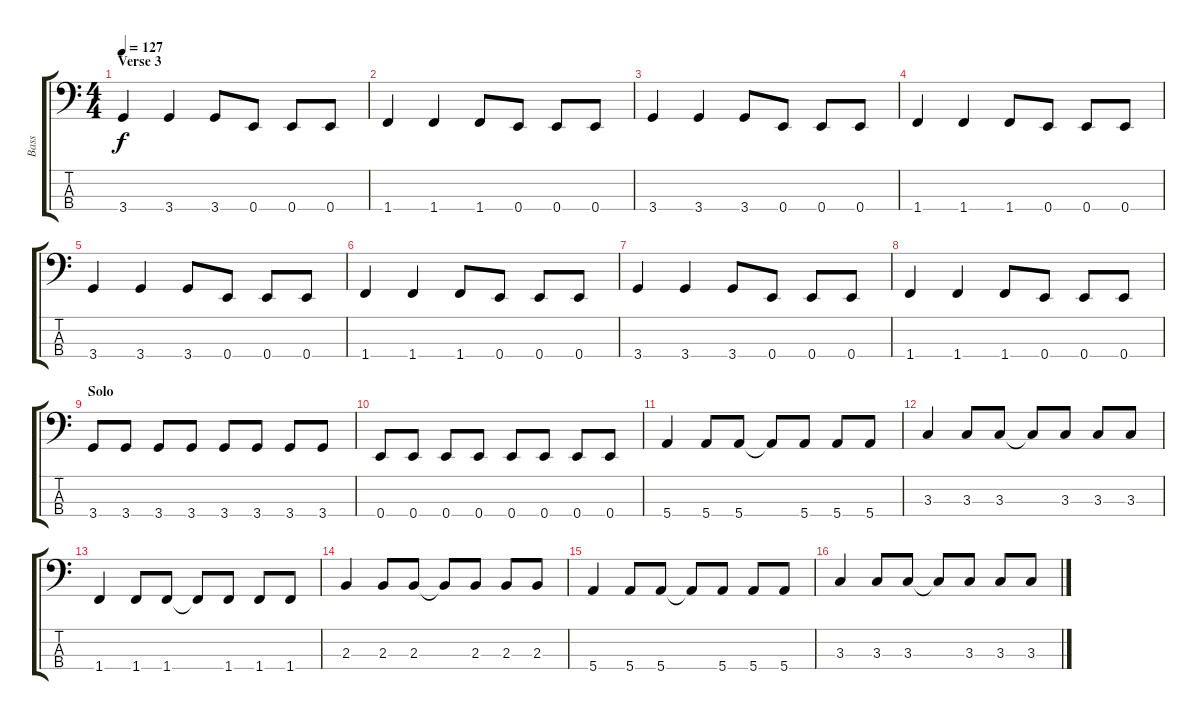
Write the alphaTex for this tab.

\track ("Bass" "Bass") {instrument electricbasspick}
\staff {score tabs}
\tuning (G2 D2 A1 E1) {hide}
\ts (4 4)
\section ("" "Verse 3")
\tempo 127
\clef f4
\ks c
3.4.4{dy f} 3.4.4 3.4.8 0.4.8 0.4.8 0.4.8 |
1.4.4 1.4.4 1.4.8 0.4.8 0.4.8 0.4.8 |
3.4.4 3.4.4 3.4.8 0.4.8 0.4.8 0.4.8 |
1.4.4 1.4.4 1.4.8 0.4.8 0.4.8 0.4.8 |
3.4.4 3.4.4 3.4.8 0.4.8 0.4.8 0.4.8 |
1.4.4 1.4.4 1.4.8 0.4.8 0.4.8 0.4.8 |
3.4.4 3.4.4 3.4.8 0.4.8 0.4.8 0.4.8 |
1.4.4 1.4.4 1.4.8 0.4.8 0.4.8 0.4.8 |
\section ("" "Solo")
3.4.8 3.4.8 3.4.8 3.4.8 3.4.8 3.4.8 3.4.8 3.4.8 |
0.4.8 0.4.8 0.4.8 0.4.8 0.4.8 0.4.8 0.4.8 0.4.8 |
5.4.4 5.4.8 5.4.8 5.4{t}.8 5.4.8 5.4.8 5.4.8 |
3.3.4 3.3.8 3.3.8 3.3{t}.8 3.3.8 3.3.8 3.3.8 |
1.4.4 1.4.8 1.4.8 1.4{t}.8 1.4.8 1.4.8 1.4.8 |
2.3.4 2.3.8 2.3.8 2.3{t}.8 2.3.8 2.3.8 2.3.8 |
5.4.4 5.4.8 5.4.8 5.4{t}.8 5.4.8 5.4.8 5.4.8 |
3.3.4 3.3.8 3.3.8 3.3{t}.8 3.3.8 3.3.8 3.3.8
